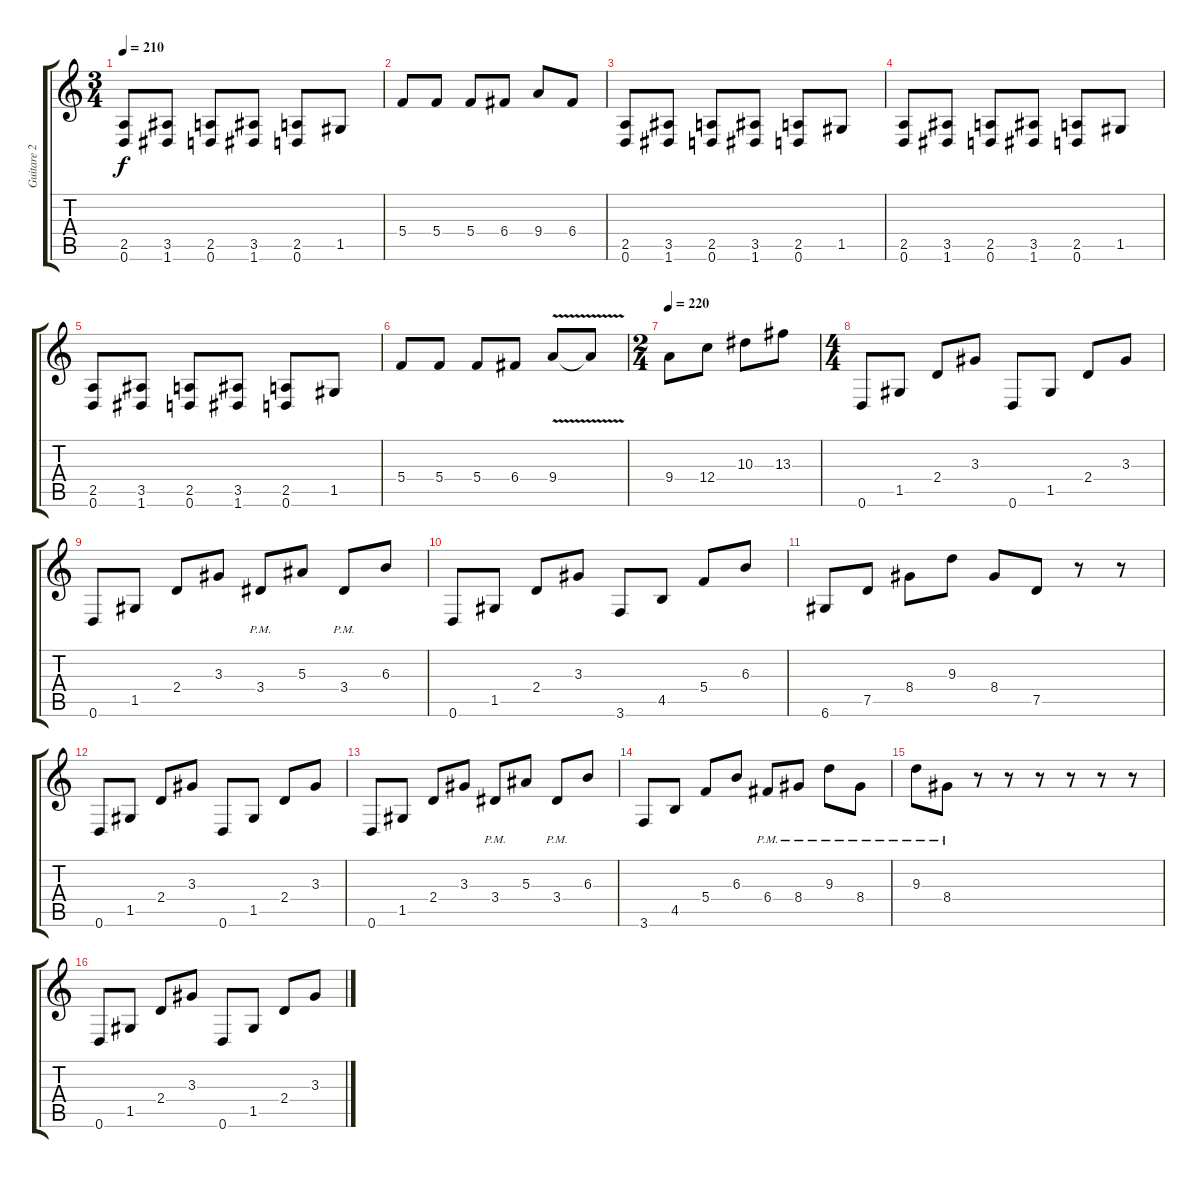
\track ("Guitare 2" "Guitare 2") {instrument distortionguitar}
\staff {score tabs}
\tuning (D4 A3 F3 C3 G2 D2) {hide}
\ts (3 4)
\tempo 210
\clef g2
\ks c
(2.5 0.6).8{dy f} (3.5 1.6).8 (2.5 0.6).8 (3.5 1.6).8 (2.5 0.6).8 1.5.8 |
5.4.8 5.4.8 5.4.8 6.4.8 9.4.8 6.4.8 |
(2.5 0.6).8 (3.5 1.6).8 (2.5 0.6).8 (3.5 1.6).8 (2.5 0.6).8 1.5.8 |
(2.5 0.6).8 (3.5 1.6).8 (2.5 0.6).8 (3.5 1.6).8 (2.5 0.6).8 1.5.8 |
(2.5 0.6).8 (3.5 1.6).8 (2.5 0.6).8 (3.5 1.6).8 (2.5 0.6).8 1.5.8 |
5.4.8 5.4.8 5.4.8 6.4.8 9.4{v}.8 9.4{t}.8 |
\ts (2 4)
\tempo 220
9.4.8 12.4.8 10.3.8 13.3.8 |
\ts (4 4)
0.6.8 1.5.8 2.4.8 3.3.8 0.6.8 1.5.8 2.4.8 3.3.8 |
0.6.8 1.5.8 2.4.8 3.3.8 3.4{pm}.8 5.3.8 3.4{pm}.8 6.3.8 |
0.6.8 1.5.8 2.4.8 3.3.8 3.6.8 4.5.8 5.4.8 6.3.8 |
6.6.8 7.5.8 8.4.8 9.3.8 8.4.8 7.5.8 r.8 r.8 |
0.6.8 1.5.8 2.4.8 3.3.8 0.6.8 1.5.8 2.4.8 3.3.8 |
0.6.8 1.5.8 2.4.8 3.3.8 3.4{pm}.8 5.3.8 3.4{pm}.8 6.3.8 |
3.6.8 4.5.8 5.4.8 6.3.8 6.4{pm}.8 8.4{pm}.8 9.3{pm}.8 8.4{pm}.8 |
9.3{pm}.8 8.4{pm}.8 r.8 r.8 r.8 r.8 r.8 r.8 |
0.6.8 1.5.8 2.4.8 3.3.8 0.6.8 1.5.8 2.4.8 3.3.8
